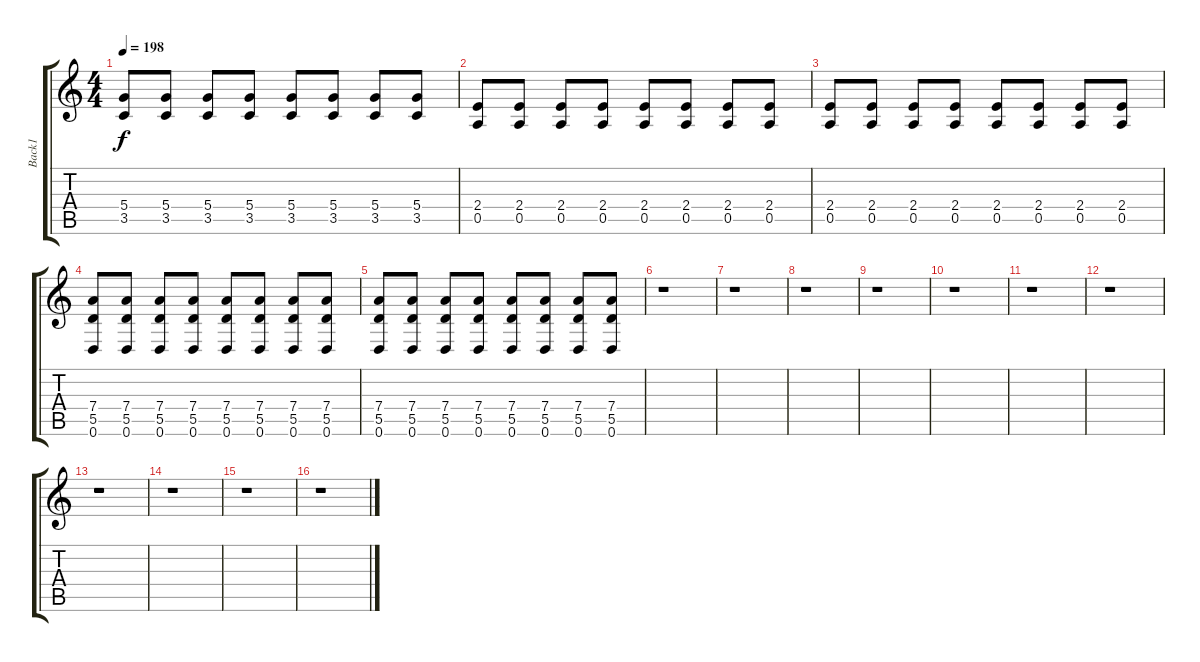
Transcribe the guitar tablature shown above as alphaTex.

\track ("Back1" "Back1") {instrument overdrivenguitar}
\staff {score tabs}
\tuning (E4 B3 G3 D3 A2 D2) {hide}
\ts (4 4)
\tempo 198
\clef g2
\ks c
(5.4 3.5).8{dy f} (5.4 3.5).8 (5.4 3.5).8 (5.4 3.5).8 (5.4 3.5).8 (5.4 3.5).8 (5.4 3.5).8 (5.4 3.5).8 |
(2.4 0.5).8 (2.4 0.5).8 (2.4 0.5).8 (2.4 0.5).8 (2.4 0.5).8 (2.4 0.5).8 (2.4 0.5).8 (2.4 0.5).8 |
(2.4 0.5).8 (2.4 0.5).8 (2.4 0.5).8 (2.4 0.5).8 (2.4 0.5).8 (2.4 0.5).8 (2.4 0.5).8 (2.4 0.5).8 |
(7.4 5.5 0.6).8 (7.4 5.5 0.6).8 (7.4 5.5 0.6).8 (7.4 5.5 0.6).8 (7.4 5.5 0.6).8 (7.4 5.5 0.6).8 (7.4 5.5 0.6).8 (7.4 5.5 0.6).8 |
(7.4 5.5 0.6).8 (7.4 5.5 0.6).8 (7.4 5.5 0.6).8 (7.4 5.5 0.6).8 (7.4 5.5 0.6).8 (7.4 5.5 0.6).8 (7.4 5.5 0.6).8 (7.4 5.5 0.6).8 |
r.1 |
r.1 |
r.1 |
r.1 |
r.1 |
r.1 |
r.1 |
r.1 |
r.1 |
r.1 |
r.1
